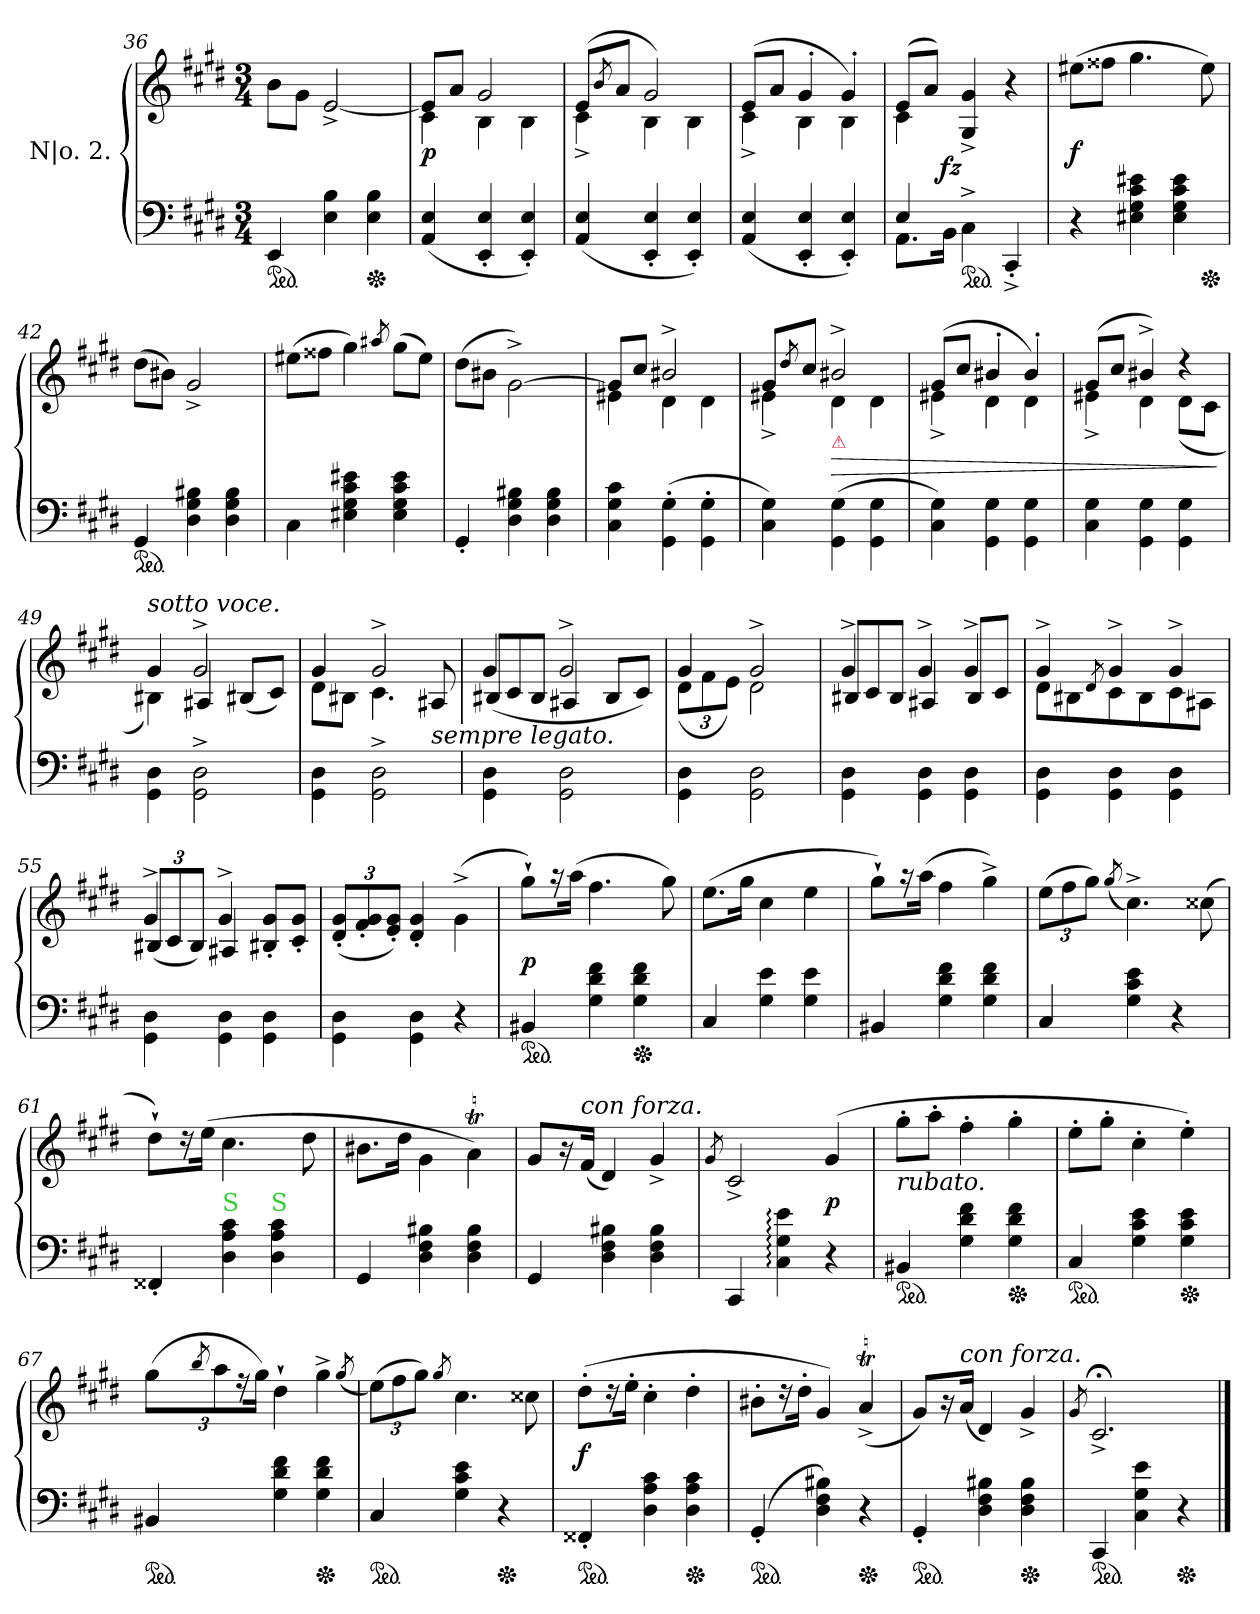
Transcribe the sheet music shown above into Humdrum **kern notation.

**kern	**kern	**dynam
*part1	*part1	*part1
*staff2	*staff1	*staff1/2
*I" N|o. 2.	*	*
*clefF4	*clefG2	*
*k[f#c#g#d#]	*k[f#c#g#d#]	*
*c#:	*c#:	*
*M3/4	*M3/4	*
*ped	*	*
=36	=36	=36
4EE	8b\L	.
.	8g#J	.
4E 4B	[2e^>	.
*Xped	*	*
4E 4B	.	.
=37	=37	=37
*	*^	*
(<4AA 4E	8eL]	4c#	p
.	8aJ	.	.
4EE' 4E'	2g#	4B	.
4EE' 4E')	.	4B	.
=38	=38	=38	=38
(<4AA 4E	(>8eL	4c#^	.
.	8qb/	.	.
.	8aJ	.	.
4EE' 4E'	2g#)	4B	.
4EE' 4E')	.	4B	.
=39	=39	=39	=39
(<4AA 4E	(>8eL	4c#^	.
.	8aJ	.	.
4EE' 4E'	4g#'	4B	.
4EE' 4E')	4g#')	4B	.
=40	=40	=40	=40
*^	*	*	*
4E	8.AAL	(<8eL	4c#	.
.	.	8aJ)	.	.
.	16BBJk	.	.	.
!	!	!	!	!LO:DY:rj
*ped	*	*	*	*
4C#^\	2ryy	4G#^> 4g#^>	2ryy	fz
4CC#'^>	.	4r	.	.
*v	*v	*	*	*
*	*v	*v	*
=41	=41	=41
4r	(>8ee#XL	f
.	8ff##XJ	.
4E#X 4G# 4c# 4e#X	4.gg#	.
4E# 4G# 4c# 4e#	.	.
*Xped	*	*
.	8ee#)	.
=42	=42	=42
*ped	*	*
4GG#	(>8dd#L	.
.	8b#XJ)	.
4D# 4G# 4B#X	2g#^	.
4D# 4G# 4B#	.	.
=43	=43	=43
4C#\	(>8ee#XL	.
.	8ff##XJ	.
4E#X 4G# 4c# 4e#X	4gg#)	.
.	8qaa#X/	.
4E# 4G# 4c# 4e#	(>8gg#L	.
.	8ee#J)	.
=44	=44	=44
4GG#'	(>8dd#\L	.
.	8b#XJ	.
4D# 4G# 4B#X	[2g#^\)	.
4D# 4G# 4B#	.	.
=45	=45	=45
*	*^	*
4C# 4G# 4c#	8g#L]	4e#X	.
.	8cc#J	.	.
(>4GG#'\ 4G#'\	2b#X^	4d#	.
4GG#'\ 4G#'\	.	4d#	.
=46	=46	=46	=46
4C# 4G#)	8g#L	4e#X^	.
.	8qdd#/	.	.
.	8cc#J	.	.
!	!LO:TX:b:color=crimson:t=⚠	!	!
(4GG#\ 4G#\	2b#X^	4d#	>
4GG#\ 4G#\	.	4d#	.
=47	=47	=47	=47
4C# 4G#)	(>8g#L	4e#X^	.
.	8cc#J	.	.
4GG#\ 4G#\	4b#X'	4d#	.
4GG#\ 4G#\	4b#')	4d#	.
=48	=48	=48	=48
4C# 4G#	(>8g#L	4e#X^	.
.	8cc#J	.	.
4GG#\ 4G#\	4b#X^)	4d#	.
4GG#\ 4G#\	4r	(>8d#L	.
.	.	8c#J	.
*	*v	*v	*
.	.	]
=49	=49	=49
*	*^	*
!	!LO:TX:a:i:t=sotto voce.	!	!
4GG#\ 4D#\	4g#	4B#X)	.
2GG#^<\ 2D#^<\	2g#^>	4A#X/	.
.	.	(<8B#XL	.
.	.	8c#/J)	.
=50	=50	=50	=50
4GG#\ 4D#\	4g#	8d#L	.
.	.	8B#XJ	.
2GG#^<\ 2D#^<\	2g#^	4.c#	.
!	!	!LO:TX:b:i:t=sempre legato.	!
.	.	8A#X/	.
=51	=51	=51	=51
*	*	*Xtuplet	*
4GG#\ 4D#\	4g#	(>12B#XL	.
.	.	12c#/	.
.	.	12B#/J	.
2GG#\ 2D#\	2g#^>	4A#X/	.
.	.	8B#/L	.
.	.	8c#/J)	.
=52	=52	=52	=52
*	*	*tuplet	*
4GG#\ 4D#\	4g#	(<12d#L	.
.	.	12f#	.
.	.	12eJ)	.
2GG#\ 2D#\	2g#^	2d#	.
=53	=53	=53	=53
*	*	*Xtuplet	*
4GG#\ 4D#\	4g#^<	12B#XL	.
.	.	12c#/	.
.	.	12B#/J	.
4GG#\ 4D#\	4g#^<	4A#X/	.
4GG#\ 4D#\	4g#^<	8B#/L	.
.	.	8c#/J	.
=54	=54	=54	=54
4GG#\ 4D#\	4g#^	8d#L	.
.	.	8B#X	.
.	8qd#/	.	.
4GG#\ 4D#\	4g#^	8c#	.
.	.	8B#	.
4GG#\ 4D#\	4g#^	8c#	.
.	.	8A#XJ	.
=55	=55	=55	=55
*	*	*tuplet	*
4GG#\ 4D#\	4g#^>	(>12B#XL	.
.	.	12c#/	.
.	.	12B#/J)	.
4GG#\ 4D#\	4g#^>	4A#X/	.
4GG#\ 4D#\	8B#X' 8g#'L	4ryy	.
.	8c#' 8g#'J	.	.
*	*v	*v	*
=56	=56	=56
4GG#\ 4D#\	(<12d#' 12g#'L	.
.	12f#' 12g#'	.
.	12e' 12g#'J)	.
4GG#\ 4D#\	4d#' 4g#'	.
4r	(>4g#^\	.
=57	=57	=57
*ped	*	*
4BB#X	8gg#`L)	p
.	16r	.
.	(>16aaJk	.
4G# 4d# 4f#	4.ff#	.
*Xped	*	*
4G# 4d# 4f#	.	.
.	8gg#)	.
=58	=58	=58
4C#	(>8.eeL	.
.	16gg#Jk	.
4G# 4e	4cc#	.
4G# 4e	4ee	.
=59	=59	=59
4BB#X	8gg#`L)	.
.	16r	.
.	(>16aaJk	.
4G# 4d# 4f#	4ff#	.
4G# 4d# 4f#	4gg#^)	.
=60	=60	=60
4C#	(>12eeL	.
.	12ff#	.
.	12gg#J)	.
.	(<8qgg#/	.
4G# 4c# 4e	4.cc#^)	.
4r	.	.
.	(>8cc##X	.
=61	=61	=61
4FF##X'	8dd#`L)	.
.	16r	.
.	(>16eeJk	.
!LO:TX:a:color=limegreen:t=S	!	!
4D# 4A 4c#	4.cc#	.
!LO:TX:a:color=limegreen:t=S	!	!
4D# 4A 4c#	.	.
.	8dd#	.
=62	=62	=62
4GG#	8.b#XL	.
.	16dd#Jk	.
4D# 4F# 4B#X	4g#\	.
4D# 4F# 4B#	4aT\)	.
=63	=63	=63
4GG#	8g#L	.
.	16r	.
!	!LO:TX:a:i:t=con forza.	!
.	(<16f#Jk	.
4D# 4F# 4B#X	4d#)	.
4D# 4F# 4B#	4g#^	.
=64	=64	=64
.	8qg#/	.
4CC#	2c#^>	.
4C#: 4G#: 4e:	.	.
4r	(>4g#	p
=65	=65	=65
!	!LO:TX:b:i:t=rubato.	!
*ped	*	*
4BB#X	8gg#'L	.
.	8aa'J	.
4G# 4d# 4f#	4ff#'	.
*Xped	*	*
4G# 4d# 4f#	4gg#'	.
=66	=66	=66
*ped	*	*
4C#	8ee'L	.
.	8gg#'J	.
4G# 4c# 4e	4cc#'	.
*Xped	*	*
4G# 4c# 4e	4ee')	.
=67	=67	=67
*ped	*	*
4BB#X	(>12gg#L	.
.	8qbb/	.
.	12aa	.
.	24r	.
.	24gg#Jk)	.
4G# 4d# 4f#	4dd#`	.
*Xped	*	*
4G# 4d# 4f#	4gg#^<	.
.	(<8qgg#/	.
=68	=68	=68
*ped	*	*
4C#	(>12eeL)	.
.	12ff#	.
.	12gg#J)	.
.	8qgg#/	.
4G# 4c# 4e	4.cc#	.
*Xped	*	*
4r	.	.
.	8cc##X	.
=69	=69	=69
*ped	*	*
4FF##X'	(>8dd#'L	f
.	16r	.
.	16ee'Jk	.
4D# 4A 4c#	4cc#'	.
*Xped	*	*
4D# 4A 4c#	4dd#'	.
=70	=70	=70
*ped	*	*
(>4GG#'	8b#X'L	.
.	16r	.
.	16dd#'Jk	.
4D# 4F# 4B#X)	4g#)	.
*Xped	*	*
4r	(<4aT^>	.
=71	=71	=71
*ped	*	*
4GG#'	8g#L)	.
.	16r	.
!	!LO:TX:a:i:t=con forza.	!
.	(<16aJk	.
4D# 4F# 4B#X	4d#)	.
*Xped	*	*
4D# 4F# 4B#	4g#^	.
=72	=72	=72
.	8qg#/	.
*ped	*	*
4CC#	2.c#;<^>	.
4C# 4G# 4e	.	.
*Xped	*	*
4r	.	.
==	==	==
*-	*-	*-
